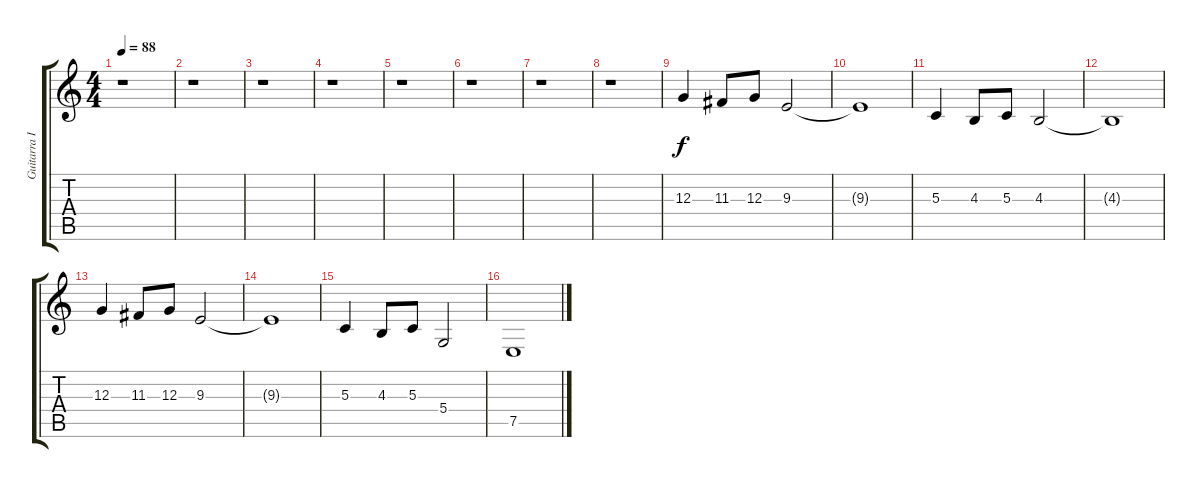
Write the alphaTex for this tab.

\track ("Guitarra II (Carlos)" "Guitarra I") {instrument viola}
\staff {score tabs}
\tuning (E4 B3 G3 D3 A2 E2) {hide}
\ts (4 4)
\tempo 88
\clef g2
\ks c
r.1{dy f instrument viola} |
r.1 |
r.1 |
r.1 |
r.1 |
r.1 |
r.1 |
r.1 |
12.3.4 11.3.8 12.3.8 9.3.2 |
9.3{t}.1 |
5.3.4 4.3.8 5.3.8 4.3.2 |
4.3{t}.1 |
12.3.4 11.3.8 12.3.8 9.3.2 |
9.3{t}.1 |
5.3.4 4.3.8 5.3.8 5.4.2 |
7.5.1
